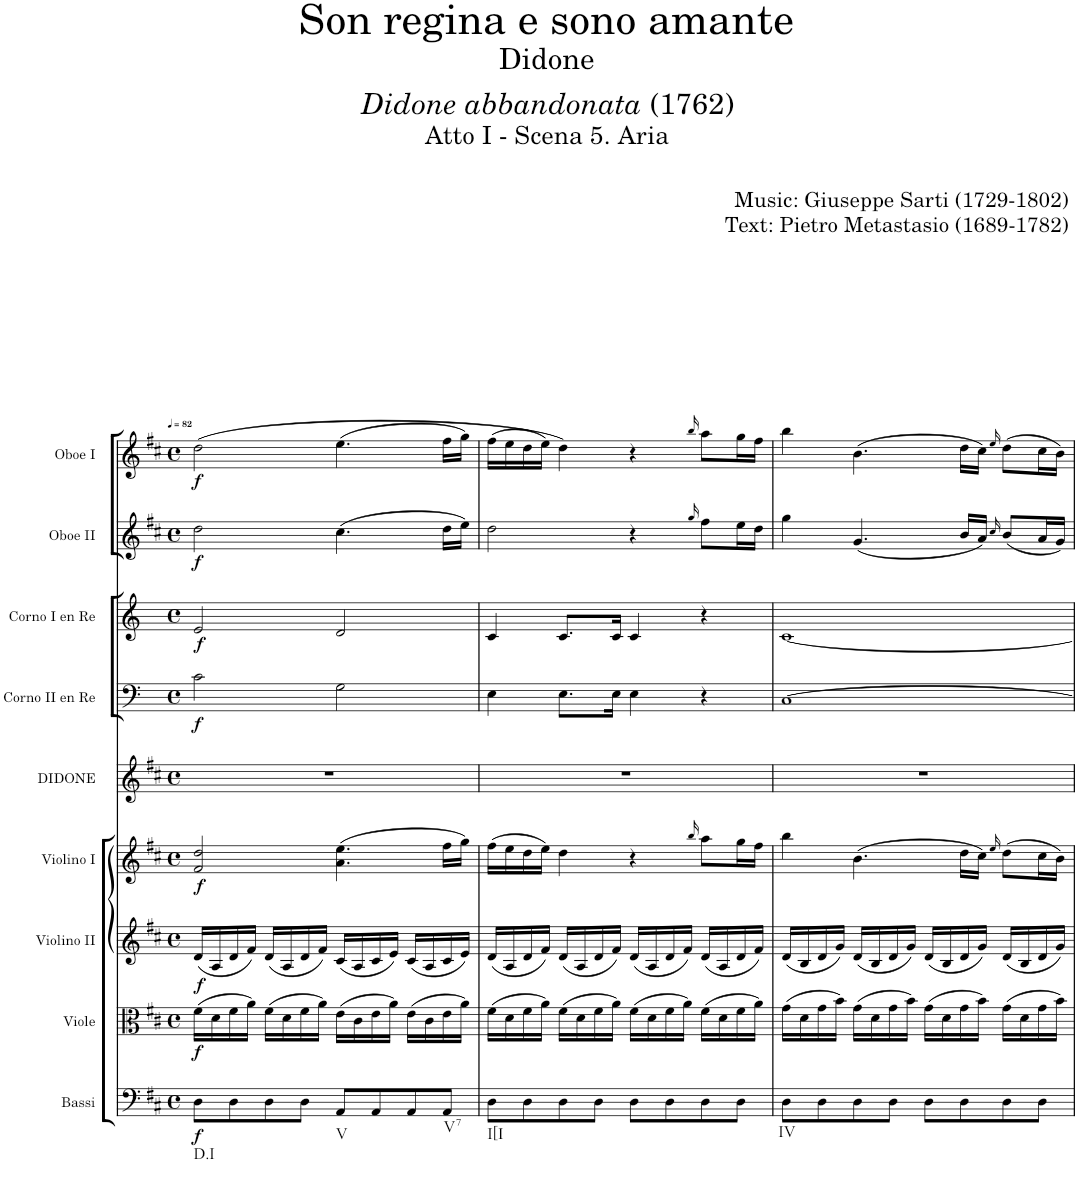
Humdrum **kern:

**kern	**dynam	**kern	**dynam	**kern	**dynam	**kern	**dynam	**kern	**kern	**dynam	**kern	**dynam	**kern	**dynam	**kern	**dynam
*part9	*part9	*part8	*part8	*part7	*part7	*part6	*part6	*part5	*part4	*part4	*part3	*part3	*part2	*part2	*part1	*part1
*staff9	*staff9	*staff8	*staff8	*staff7	*staff7	*staff6	*staff6	*staff5	*staff4	*staff4	*staff3	*staff3	*staff2	*staff2	*staff1	*staff1
*I"Bassi	*	*I"Viole	*	*I"Violino II	*	*I"Violino I	*	*I"DIDONE	*I"Corno II en Re	*	*I"Corno I en Re	*	*I"Oboe II	*	*I"Oboe I	*
*I'Bs.	*	*I'Ve.	*	*I'Vn. II	*	*I'Vn. I	*	*I'DID.	*I'Cor. II (Re)	*	*I'Cor. I (Re)	*	*I'Ob. II	*	*I'Ob. I	*
*clefF4	*	*clefC3	*	*clefG2	*	*clefG2	*	*clefG2	*clefF4	*	*clefG2	*	*clefG2	*	*clefG2	*
*	*	*	*	*	*	*	*	*	*Trd-1c-2	*	*Trd-1c-2	*	*	*	*	*
*k[f#c#]	*	*k[f#c#]	*	*k[f#c#]	*	*k[f#c#]	*	*k[f#c#]	*k[]	*	*k[]	*	*k[f#c#]	*	*k[f#c#]	*
*D:	*	*D:	*	*D:	*	*D:	*	*D:	*	*	*	*	*D:	*	*D:	*
*M4/4	*	*M4/4	*	*M4/4	*	*M4/4	*	*M4/4	*M4/4	*	*M4/4	*	*M4/4	*	*M4/4	*
*met(c)	*	*met(c)	*	*met(c)	*	*met(c)	*	*met(c)	*met(c)	*	*met(c)	*	*met(c)	*	*met(c)	*
*MM82	*	*MM82	*	*MM82	*	*MM82	*	*MM82	*MM82	*	*MM82	*	*MM82	*	*MM82	*
=1	=1	=1	=1	=1	=1	=1	=1	=1	=1	=1	=1	=1	=1	=1	=1	=1
!LO:TX:b:t=D.I	!	!	!	!	!	!	!	!	!	!	!	!	!	!	!	!
!	!LO:DY:b	!	!LO:DY:b	!	!LO:DY:b	!	!LO:DY:b	!	!	!LO:DY:b	!	!LO:DY:b	!	!LO:DY:b	!	!LO:DY:b
8D\L	f	(>16f#\LL	f	(<16d/LL	f	2f#/ 2dd/	f	1r	2c\	f	2e/	f	2dd\	f	(2dd\	f
.	.	16d\	.	16A/	.	.	.	.	.	.	.	.	.	.	.	.
8D\	.	16f#\	.	16d/	.	.	.	.	.	.	.	.	.	.	.	.
.	.	16a\JJ)	.	16f#/JJ)	.	.	.	.	.	.	.	.	.	.	.	.
8D\	.	(>16f#\LL	.	(<16d/LL	.	.	.	.	.	.	.	.	.	.	.	.
.	.	16d\	.	16A/	.	.	.	.	.	.	.	.	.	.	.	.
8D\J	.	16f#\	.	16d/	.	.	.	.	.	.	.	.	.	.	.	.
.	.	16a\JJ)	.	16f#/JJ)	.	.	.	.	.	.	.	.	.	.	.	.
!LO:TX:b:t=V	!	!	!	!	!	!	!	!	!	!	!	!	!	!	!	!
8AA/L	.	(>16e\LL	.	(<16c#/LL	.	(>4.a\ 4.ee\	.	.	2G\	.	2d/	.	(>4.cc#\	.	(>4.ee\	.
.	.	16c#\	.	16A/	.	.	.	.	.	.	.	.	.	.	.	.
8AA/	.	16e\	.	16c#/	.	.	.	.	.	.	.	.	.	.	.	.
.	.	16a\JJ)	.	16e/JJ)	.	.	.	.	.	.	.	.	.	.	.	.
8AA/	.	(>16e\LL	.	(<16c#/LL	.	.	.	.	.	.	.	.	.	.	.	.
.	.	16c#\	.	16A/	.	.	.	.	.	.	.	.	.	.	.	.
!LO:TX:b:t=V7	!	!	!	!	!	!	!	!	!	!	!	!	!	!	!	!
8AA/J	.	16e\	.	16c#/	.	16ff#\LL	.	.	.	.	.	.	16dd\LL	.	16ff#\LL	.
.	.	16a\JJ)	.	16e/JJ)	.	16gg\JJ)	.	.	.	.	.	.	16ee\JJ)	.	16gg\JJ)	.
=2	=2	=2	=2	=2	=2	=2	=2	=2	=2	=2	=2	=2	=2	=2	=2	=2
!LO:TX:b:t=I[I	!	!	!	!	!	!	!	!	!	!	!	!	!	!	!	!
8D\L	.	(>16f#\LL	.	(<16d/LL	.	(>16ff#\LL	.	1r	4E\	.	4c/	.	2dd\	.	(>16ff#\LL	.
.	.	16d\	.	16A/	.	16ee\	.	.	.	.	.	.	.	.	16ee\	.
8D\	.	16f#\	.	16d/	.	16dd\	.	.	.	.	.	.	.	.	16dd\	.
.	.	16a\JJ)	.	16f#/JJ)	.	16ee\JJ)	.	.	.	.	.	.	.	.	16ee\JJ)	.
8D\	.	(>16f#\LL	.	(<16d/LL	.	4dd\	.	.	8.E\L	.	8.c/L	.	.	.	4dd\)	.
.	.	16d\	.	16A/	.	.	.	.	.	.	.	.	.	.	.	.
8D\J	.	16f#\	.	16d/	.	.	.	.	.	.	.	.	.	.	.	.
.	.	16a\JJ)	.	16f#/JJ)	.	.	.	.	16E\Jk	.	16c/Jk	.	.	.	.	.
8D\L	.	(>16f#\LL	.	(<16d/LL	.	4r	.	.	4E\	.	4c/	.	4r	.	4r	.
.	.	16d\	.	16A/	.	.	.	.	.	.	.	.	.	.	.	.
8D\	.	16f#\	.	16d/	.	.	.	.	.	.	.	.	.	.	.	.
.	.	16a\JJ)	.	16f#/JJ)	.	.	.	.	.	.	.	.	.	.	.	.
.	.	.	.	.	.	16qbb/	.	.	.	.	.	.	16qgg/	.	16qbb/	.
8D\	.	(>16f#\LL	.	(<16d/LL	.	8aa\L	.	.	4r	.	4r	.	8ff#\L	.	8aa\L	.
.	.	16d\	.	16A/	.	.	.	.	.	.	.	.	.	.	.	.
8D\J	.	16f#\	.	16d/	.	16gg\L	.	.	.	.	.	.	16ee\L	.	16gg\L	.
.	.	16a\JJ)	.	16f#/JJ)	.	16ff#\JJ	.	.	.	.	.	.	16dd\JJ	.	16ff#\JJ	.
=3	=3	=3	=3	=3	=3	=3	=3	=3	=3	=3	=3	=3	=3	=3	=3	=3
!LO:TX:b:t=IV	!	!	!	!	!	!	!	!	!	!	!	!	!	!	!	!
8D\L	.	(>16g\LL	.	(<16d/LL	.	4bb\	.	1r	[1C	.	[1c	.	4gg\	.	4bb\	.
.	.	16d\	.	16B/	.	.	.	.	.	.	.	.	.	.	.	.
8D\	.	16g\	.	16d/	.	.	.	.	.	.	.	.	.	.	.	.
.	.	16b\JJ)	.	16g/JJ)	.	.	.	.	.	.	.	.	.	.	.	.
8D\	.	(>16g\LL	.	(<16d/LL	.	(>4.b\	.	.	.	.	.	.	(<4.g/	.	(>4.b\	.
.	.	16d\	.	16B/	.	.	.	.	.	.	.	.	.	.	.	.
8D\J	.	16g\	.	16d/	.	.	.	.	.	.	.	.	.	.	.	.
.	.	16b\JJ)	.	16g/JJ)	.	.	.	.	.	.	.	.	.	.	.	.
8D\L	.	(>16g\LL	.	(<16d/LL	.	.	.	.	.	.	.	.	.	.	.	.
.	.	16d\	.	16B/	.	.	.	.	.	.	.	.	.	.	.	.
8D\	.	16g\	.	16d/	.	16dd\LL	.	.	.	.	.	.	16b/LL	.	16dd\LL	.
.	.	16b\JJ)	.	16g/JJ)	.	16cc#\JJ)	.	.	.	.	.	.	16a/JJ)	.	16cc#\JJ)	.
.	.	.	.	.	.	16qee/	.	.	.	.	.	.	16qcc#/	.	16qee/	.
8D\	.	(>16g\LL	.	(<16d/LL	.	(>8dd\L	.	.	.	.	.	.	(<8b/L	.	(>8dd\L	.
.	.	16d\	.	16B/	.	.	.	.	.	.	.	.	.	.	.	.
8D\J	.	16g\	.	16d/	.	16cc#\L	.	.	.	.	.	.	16a/L	.	16cc#\L	.
.	.	16b\JJ)	.	16g/JJ)	.	16b\JJ)	.	.	.	.	.	.	16g/JJ)	.	16b\JJ)	.
=	=	=	=	=	=	=	=	=	=	=	=	=	=	=	=	=
*-	*-	*-	*-	*-	*-	*-	*-	*-	*-	*-	*-	*-	*-	*-	*-	*-
